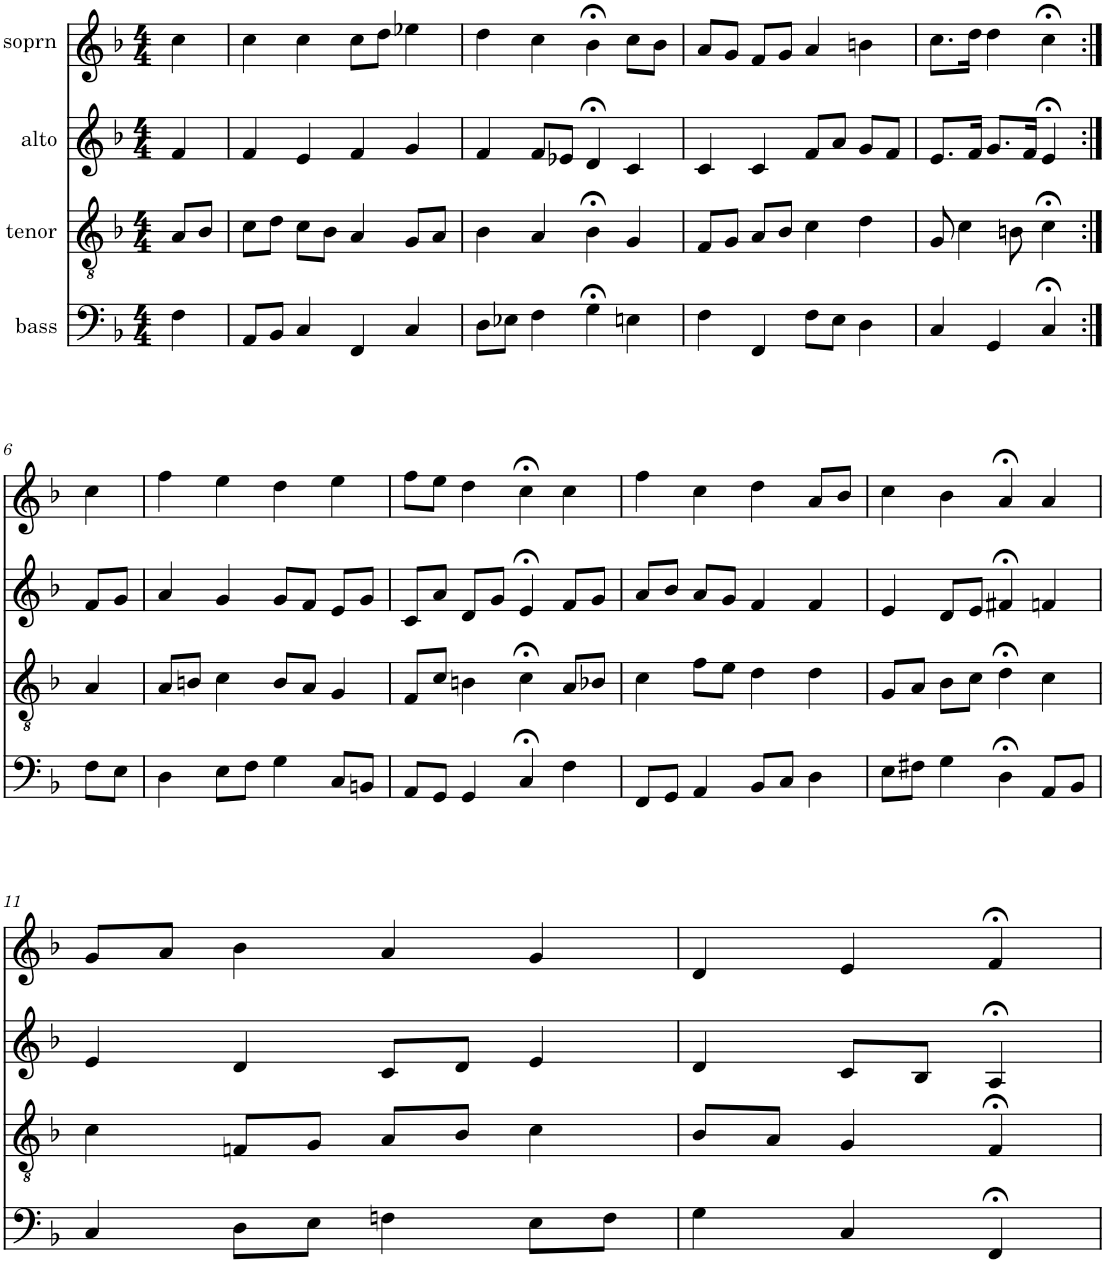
**kern	**kern	**kern	**kern
*part4	*part3	*part2	*part1
*staff4	*staff3	*staff2	*staff1
*I"bass	*I"tenor	*I"alto	*I"soprn
*clefF4	*clefGv2	*clefG2	*clefG2
*k[b-]	*k[b-]	*k[b-]	*k[b-]
*F:	*F:	*F:	*F:
*M4/4	*M4/4	*M4/4	*M4/4
=1	=1	=1	=1
4F\	8A/L	4f/	4cc\
.	8B-/J	.	.
=2	=2	=2	=2
8AA/L	8c\L	4f/	4cc\
8BB-/J	8d\J	.	.
4C/	8c\L	4e/	4cc\
.	8B-\J	.	.
4FF/	4A/	4f/	8cc\L
.	.	.	8dd\J
4C/	8G/L	4g/	4ee-X\
.	8A/J	.	.
=3	=3	=3	=3
8D\L	4B-\	4f/	4dd\
8E-X\J	.	.	.
4F\	4A/	8f/L	4cc\
.	.	8e-X/J	.
4G;<\	4B-;<\	4d;</	4b-;<\
4En\	4G/	4c/	8cc\L
.	.	.	8b-\J
=4	=4	=4	=4
4F\	8F/L	4c/	8a/L
.	8G/J	.	8g/J
4FF/	8A/L	4c/	8f/L
.	8B-/J	.	8g/J
8F\L	4c\	8f/L	4a/
8E\J	.	8a/J	.
4D\	4d\	8g/L	4bn\
.	.	8f/J	.
=5	=5	=5	=5
4C/	8G/	8.e/L	8.cc\L
.	4c\	.	.
.	.	16f/Jk	16dd\Jk
4GG/	.	8.g/L	4dd\
.	8Bn\	.	.
.	.	16f/Jk	.
4C;</	4c;<\	4e;</	4cc;<\
!!LO:LB:g=z
=6:|!	=6:|!	=6:|!	=6:|!
8F\L	4A/	8f/L	4cc\
8E\J	.	8g/J	.
=7	=7	=7	=7
4D\	8A/L	4a/	4ff\
.	8Bn/J	.	.
8E\L	4c\	4g/	4ee\
8F\J	.	.	.
4G\	8B/L	8g/L	4dd\
.	8A/J	8f/J	.
8C/L	4G/	8e/L	4ee\
8BBn/J	.	8g/J	.
=8	=8	=8	=8
8AA/L	8F/L	8c/L	8ff\L
8GG/J	8c/J	8a/J	8ee\J
4GG/	4Bn\	8d/L	4dd\
.	.	8g/J	.
4C;</	4c;<\	4e;</	4cc;<\
4F\	8A/L	8f/L	4cc\
.	8B-X/J	8g/J	.
=9	=9	=9	=9
8FF/L	4c\	8a/L	4ff\
8GG/J	.	8b-/J	.
4AA/	8f\L	8a/L	4cc\
.	8e\J	8g/J	.
8BB-/L	4d\	4f/	4dd\
8C/J	.	.	.
4D\	4d\	4f/	8a/L
.	.	.	8b-/J
=10	=10	=10	=10
8E\L	8G/L	4e/	4cc\
8F#X\J	8A/J	.	.
4G\	8B-\L	8d/L	4b-\
.	8c\J	8e/J	.
4D;<\	4d;<\	4f#X;</	4a;</
8AA/L	4c\	4fn/	4a/
8BB-/J	.	.	.
!!LO:LB:g=z
=11	=11	=11	=11
4C/	4c\	4e/	8g/L
.	.	.	8a/J
8D\L	8Fn/L	4d/	4b-\
8E\J	8G/J	.	.
4Fn\	8A/L	8c/L	4a/
.	8B-/J	8d/J	.
8E\L	4c\	4e/	4g/
8F\J	.	.	.
=12	=12	=12	=12
4G\	8B-/L	4d/	4d/
.	8A/J	.	.
4C/	4G/	8c/L	4e/
.	.	8B-/J	.
4FF;</	4F;</	4A;</	4f;</
=	=	=	=
*-	*-	*-	*-
